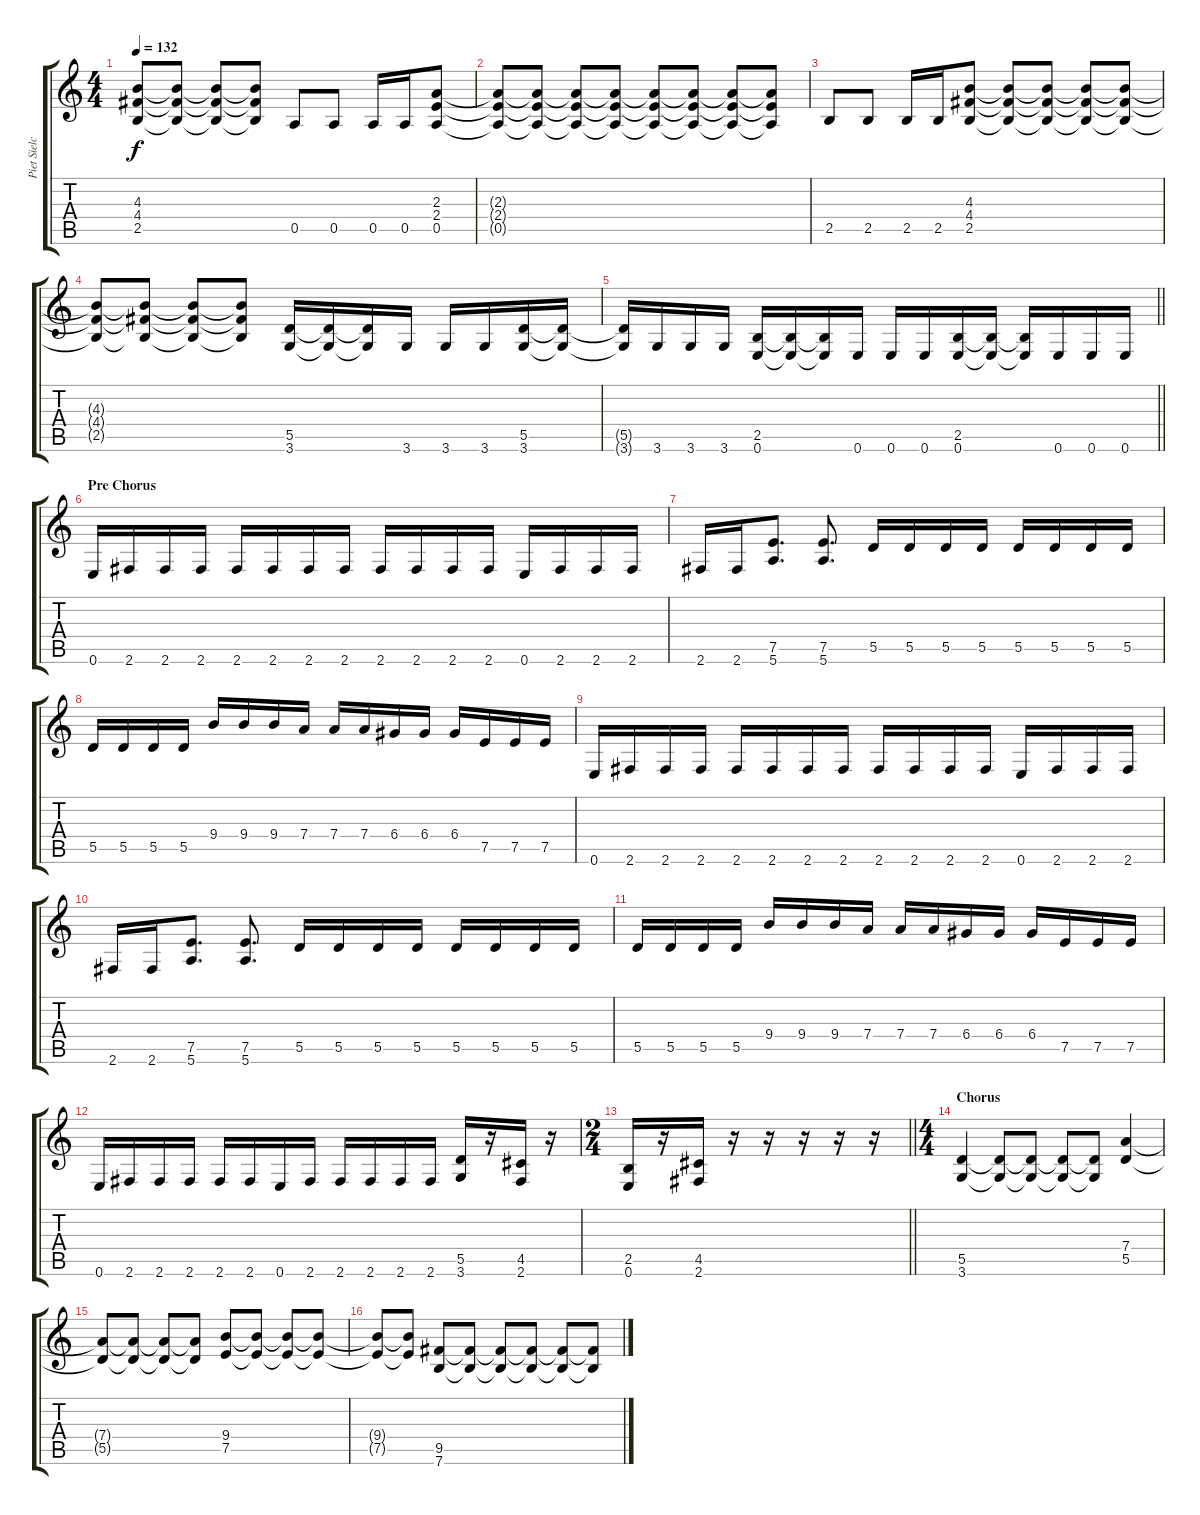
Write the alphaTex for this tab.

\track ("Piet Sielck" "Piet Sielc") {instrument distortionguitar}
\staff {score tabs}
\tuning (E4 B3 G3 D3 A2 E2) {hide}
\ts (4 4)
\tempo 132
\clef g2
\ks c
(4.3{t} 4.4{t} 2.5{t}).8{dy f} (4.3{t} 4.4{t} 2.5{t}).8 (4.3{t} 4.4{t} 2.5{t}).8 (4.3{t} 4.4{t} 2.5{t}).8 0.5.8 0.5.8 0.5.16 0.5.16 (2.3 2.4 0.5).8 |
(2.3{t} 2.4{t} 0.5{t}).8 (2.3{t} 2.4{t} 0.5{t}).8 (2.3{t} 2.4{t} 0.5{t}).8 (2.3{t} 2.4{t} 0.5{t}).8 (2.3{t} 2.4{t} 0.5{t}).8 (2.3{t} 2.4{t} 0.5{t}).8 (2.3{t} 2.4{t} 0.5{t}).8 (2.3{t} 2.4{t} 0.5{t}).8 |
2.5.8 2.5.8 2.5.16 2.5.16 (4.3 4.4 2.5).8 (4.3{t} 4.4{t} 2.5{t}).8 (4.3{t} 4.4{t} 2.5{t}).8 (4.3{t} 4.4{t} 2.5{t}).8 (4.3{t} 4.4{t} 2.5{t}).8 |
(4.3{t} 4.4{t} 2.5{t}).8 (4.3{t} 4.4{t} 2.5{t}).8 (4.3{t} 4.4{t} 2.5{t}).8 (4.3{t} 4.4{t} 2.5{t}).8 (5.5 3.6).16 (5.5{t} 3.6{t}).16 (5.5{t} 3.6{t}).16 3.6.16 3.6.16 3.6.16 (5.5 3.6).16 (5.5{t} 3.6{t}).16 |
\barLineRight lightlight
(5.5{t} 3.6{t}).16 3.6.16 3.6.16 3.6.16 (2.5 0.6).16 (2.5{t} 0.6{t}).16 (2.5{t} 0.6{t}).16 0.6.16 0.6.16 0.6.16 (2.5 0.6).16 (2.5{t} 0.6{t}).16 (2.5{t} 0.6{t}).16 0.6.16 0.6.16 0.6.16 |
\section ("" "Pre Chorus")
0.6.16 2.6.16 2.6.16 2.6.16 2.6.16 2.6.16 2.6.16 2.6.16 2.6.16 2.6.16 2.6.16 2.6.16 0.6.16 2.6.16 2.6.16 2.6.16 |
2.6.16 2.6.16 (7.5 5.6).8{d} (7.5 5.6).8{d} 5.5.16 5.5.16 5.5.16 5.5.16 5.5.16 5.5.16 5.5.16 5.5.16 |
5.5.16 5.5.16 5.5.16 5.5.16 9.4.16 9.4.16 9.4.16 7.4.16 7.4.16 7.4.16 6.4.16 6.4.16 6.4.16 7.5.16 7.5.16 7.5.16 |
0.6.16 2.6.16 2.6.16 2.6.16 2.6.16 2.6.16 2.6.16 2.6.16 2.6.16 2.6.16 2.6.16 2.6.16 0.6.16 2.6.16 2.6.16 2.6.16 |
2.6.16 2.6.16 (7.5 5.6).8{d} (7.5 5.6).8{d} 5.5.16 5.5.16 5.5.16 5.5.16 5.5.16 5.5.16 5.5.16 5.5.16 |
5.5.16 5.5.16 5.5.16 5.5.16 9.4.16 9.4.16 9.4.16 7.4.16 7.4.16 7.4.16 6.4.16 6.4.16 6.4.16 7.5.16 7.5.16 7.5.16 |
0.6.16 2.6.16 2.6.16 2.6.16 2.6.16 2.6.16 0.6.16 2.6.16 2.6.16 2.6.16 2.6.16 2.6.16 (5.5 3.6).16 r.16 (4.5 2.6).16 r.16 |
\ts (2 4)
\barLineRight lightlight
(2.5 0.6).16 r.16 (4.5 2.6).16 r.16 r.16 r.16 r.16 r.16 |
\ts (4 4)
\section ("" "Chorus")
(5.5 3.6).4 (5.5{t} 3.6{t}).8 (5.5{t} 3.6{t}).8 (5.5{t} 3.6{t}).8 (5.5{t} 3.6{t}).8 (7.4 5.5).4 |
(7.4{t} 5.5{t}).8 (7.4{t} 5.5{t}).8 (7.4{t} 5.5{t}).8 (7.4{t} 5.5{t}).8 (9.4 7.5).8 (9.4{t} 7.5{t}).8 (9.4{t} 7.5{t}).8 (9.4{t} 7.5{t}).8 |
(9.4{t} 7.5{t}).8 (9.4{t} 7.5{t}).8 (9.5 7.6).8 (9.5{t} 7.6{t}).8 (9.5{t} 7.6{t}).8 (9.5{t} 7.6{t}).8 (9.5{t} 7.6{t}).8 (9.5{t} 7.6{t}).8
